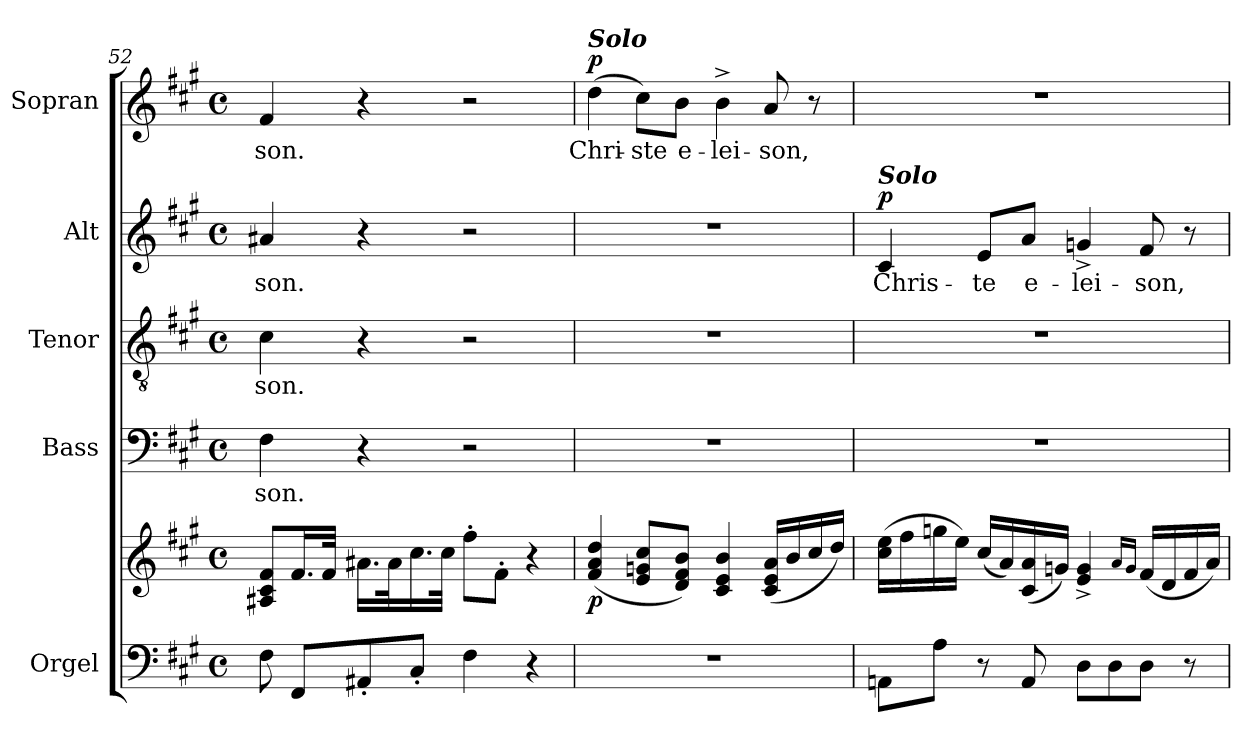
**kern	**kern	**dynam	**kern	**text	**kern	**text	**kern	**text	**dynam	**kern	**text	**dynam
*part5	*part5	*part5	*part4	*part4	*part3	*part3	*part2	*part2	*part2	*part1	*part1	*part1
*staff6	*staff5	*staff5/6	*staff4	*staff4	*staff3	*staff3	*staff2	*staff2	*staff2	*staff1	*staff1	*staff1
*I"Orgel	*	*	*I"Bass	*	*I"Tenor	*	*I"Alt	*	*	*I"Sopran	*	*
*I'Org.	*	*	*I'B.	*	*I'T.	*	*I'A.	*	*	*I'S.	*	*
!!LO:PB:g=z
*clefF4	*clefG2	*	*clefF4	*	*clefGv2	*	*clefG2	*	*	*clefG2	*	*
*k[f#c#g#]	*k[f#c#g#]	*	*k[f#c#g#]	*	*k[f#c#g#]	*	*k[f#c#g#]	*	*	*k[f#c#g#]	*	*
*A:	*A:	*	*A:	*	*A:	*	*A:	*	*	*A:	*	*
*M4/4	*M4/4	*	*M4/4	*	*M4/4	*	*M4/4	*	*	*M4/4	*	*
*met(c)	*met(c)	*	*met(c)	*	*met(c)	*	*met(c)	*	*	*met(c)	*	*
=52	=52	=52	=52	=52	=52	=52	=52	=52	=52	=52	=52	=52
!	!	!	!	!LO:LY:b	!	!LO:LY:b	!	!LO:LY:b	!	!	!LO:LY:b	!
8F#\	8A#X/ 8c#/ 8f#/L	.	4F#\	-son.	4c#\	-son.	4a#X/	-son.	.	4f#/	-son.	.
8FF#/L	16.f#/L	.	.	.	.	.	.	.	.	.	.	.
.	32f#/JJk	.	.	.	.	.	.	.	.	.	.	.
8AA#X'</	16.a#X\LL	.	4r	.	4r	.	4r	.	.	4r	.	.
.	32a#\k	.	.	.	.	.	.	.	.	.	.	.
8C#'</J	16.cc#\	.	.	.	.	.	.	.	.	.	.	.
.	32cc#\JJk	.	.	.	.	.	.	.	.	.	.	.
4F#\	8ff#'>\L	.	2r	.	2r	.	2r	.	.	2r	.	.
.	8f#'>\J	.	.	.	.	.	.	.	.	.	.	.
4r	4r	.	.	.	.	.	.	.	.	.	.	.
=53	=53	=53	=53	=53	=53	=53	=53	=53	=53	=53	=53	=53
!	!	!	!	!	!	!	!	!	!	!LO:TX:a:Bi:t=Solo	!	!
!	!	!LO:DY:b	!	!	!	!	!	!	!	!	!LO:LY:b	!LO:DY:a
1r	(<4f#/ 4a/ 4dd/	p	1r	.	1r	.	1r	.	.	(>4dd\	Chri-	p
!	!	!	!	!	!	!	!	!	!	!	!LO:LY:b	!
.	8e/ 8gn/ 8cc#/L	.	.	.	.	.	.	.	.	8cc#\L)	-ste	.
!	!	!	!	!	!	!	!	!	!	!	!LO:LY:b	!
.	8d/ 8f#/ 8b/J)	.	.	.	.	.	.	.	.	8b\J	e-	.
!	!	!	!	!	!	!	!	!	!	!	!LO:LY:b	!
.	4c#/ 4e/ 4b/	.	.	.	.	.	.	.	.	4b^>\	-lei-	.
!	!	!	!	!	!	!	!	!	!	!	!LO:LY:b	!
.	(<16c#/ 16e/ 16a/LL	.	.	.	.	.	.	.	.	8a/	-son,	.
.	16b/	.	.	.	.	.	.	.	.	.	.	.
.	16cc#/	.	.	.	.	.	.	.	.	8r	.	.
.	16dd/JJ)	.	.	.	.	.	.	.	.	.	.	.
=54	=54	=54	=54	=54	=54	=54	=54	=54	=54	=54	=54	=54
!	!	!	!	!	!	!	!LO:TX:a:Bi:t=Solo	!	!	!	!	!
!	!	!	!	!	!	!	!	!LO:LY:b	!LO:DY:a	!	!	!
8AAn\L	(>16cc#\ 16ee\LL	.	1r	.	1r	.	4c#/	Chris-	p	1r	.	.
.	16ff#\	.	.	.	.	.	.	.	.	.	.	.
8A\J	16ggn\	.	.	.	.	.	.	.	.	.	.	.
.	16ee\JJ)	.	.	.	.	.	.	.	.	.	.	.
!	!	!	!	!	!	!	!	!LO:LY:b	!	!	!	!
8r	(<16cc#/LL	.	.	.	.	.	8e/L	-te	.	.	.	.
.	16a/)	.	.	.	.	.	.	.	.	.	.	.
!	!	!	!	!	!	!	!	!LO:LY:b	!	!	!	!
8AA/	(<16c#/ 16a/	.	.	.	.	.	8a/J	e-	.	.	.	.
.	16gn/JJ)	.	.	.	.	.	.	.	.	.	.	.
!	!	!	!	!	!	!	!	!LO:LY:b	!	!	!	!
8D\L	4e/^< 4g/^<	.	.	.	.	.	4gn^>/	-lei-	.	.	.	.
8D\	.	.	.	.	.	.	.	.	.	.	.	.
.	16qa/LL	.	.	.	.	.	.	.	.	.	.	.
.	16qg/JJ	.	.	.	.	.	.	.	.	.	.	.
!	!	!	!	!	!	!	!	!LO:LY:b	!	!	!	!
8D\J	(<16f#/LL	.	.	.	.	.	8f#/	-son,	.	.	.	.
.	16d/	.	.	.	.	.	.	.	.	.	.	.
8r	16f#/	.	.	.	.	.	8r	.	.	.	.	.
.	16a/JJ)	.	.	.	.	.	.	.	.	.	.	.
=	=	=	=	=	=	=	=	=	=	=	=	=
*-	*-	*-	*-	*-	*-	*-	*-	*-	*-	*-	*-	*-
